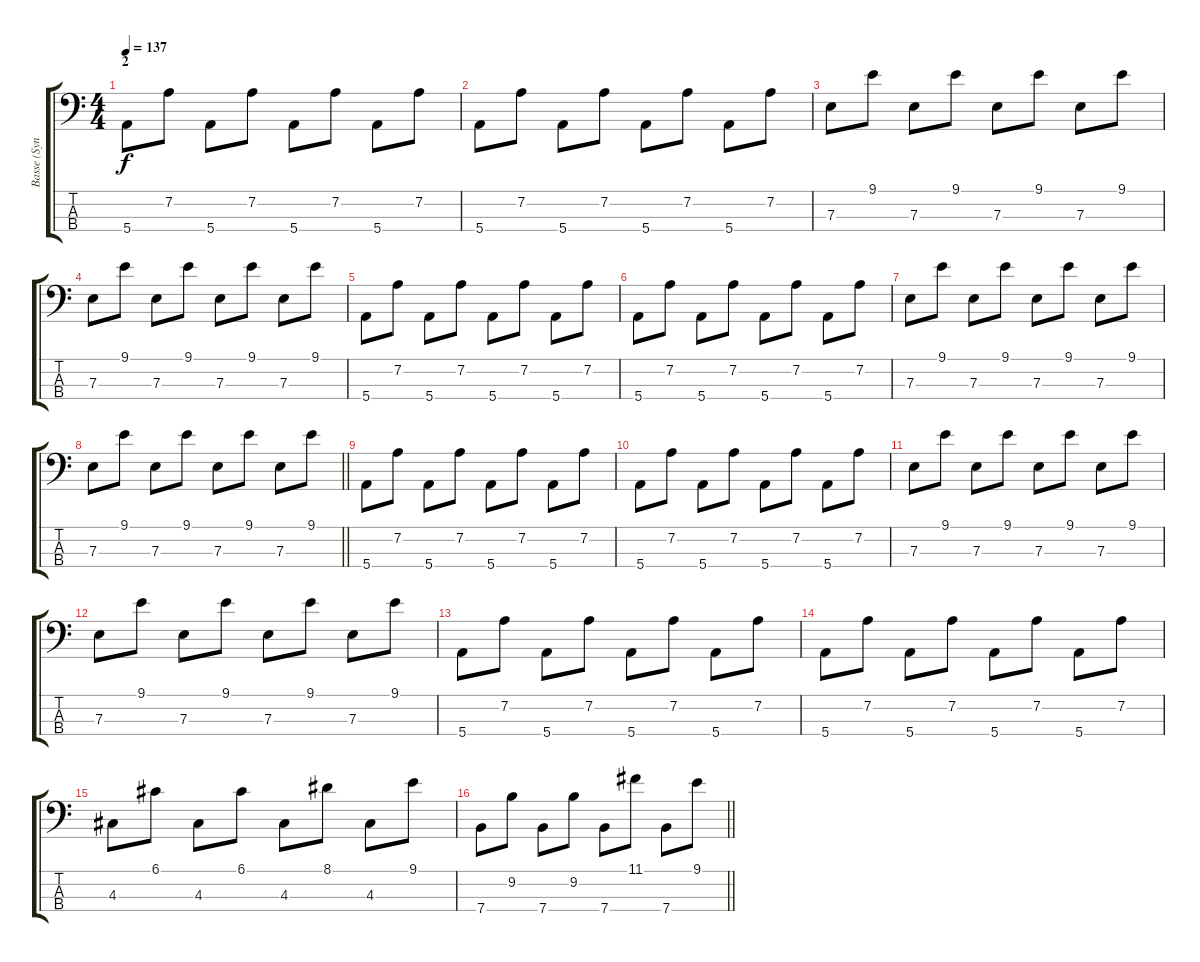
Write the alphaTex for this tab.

\track ("Basse (Synth)" "Basse (Syn") {instrument synthbass2}
\staff {score tabs}
\tuning (G2 D2 A1 E1) {hide}
\ts (4 4)
\section ("" "2")
\tempo 137
\clef f4
\ks c
5.4.8{dy f} 7.2.8 5.4.8 7.2.8 5.4.8 7.2.8 5.4.8 7.2.8 |
5.4.8 7.2.8 5.4.8 7.2.8 5.4.8 7.2.8 5.4.8 7.2.8 |
7.3.8 9.1.8 7.3.8 9.1.8 7.3.8 9.1.8 7.3.8 9.1.8 |
7.3.8 9.1.8 7.3.8 9.1.8 7.3.8 9.1.8 7.3.8 9.1.8 |
5.4.8 7.2.8 5.4.8 7.2.8 5.4.8 7.2.8 5.4.8 7.2.8 |
5.4.8 7.2.8 5.4.8 7.2.8 5.4.8 7.2.8 5.4.8 7.2.8 |
7.3.8 9.1.8 7.3.8 9.1.8 7.3.8 9.1.8 7.3.8 9.1.8 |
\barLineRight lightlight
7.3.8 9.1.8 7.3.8 9.1.8 7.3.8 9.1.8 7.3.8 9.1.8 |
5.4.8 7.2.8 5.4.8 7.2.8 5.4.8 7.2.8 5.4.8 7.2.8 |
5.4.8 7.2.8 5.4.8 7.2.8 5.4.8 7.2.8 5.4.8 7.2.8 |
7.3.8 9.1.8 7.3.8 9.1.8 7.3.8 9.1.8 7.3.8 9.1.8 |
7.3.8 9.1.8 7.3.8 9.1.8 7.3.8 9.1.8 7.3.8 9.1.8 |
5.4.8 7.2.8 5.4.8 7.2.8 5.4.8 7.2.8 5.4.8 7.2.8 |
5.4.8 7.2.8 5.4.8 7.2.8 5.4.8 7.2.8 5.4.8 7.2.8 |
4.3.8 6.1.8 4.3.8 6.1.8 4.3.8 8.1.8 4.3.8 9.1.8 |
\barLineRight lightlight
7.4.8 9.2.8 7.4.8 9.2.8 7.4.8 11.1.8 7.4.8 9.1.8
